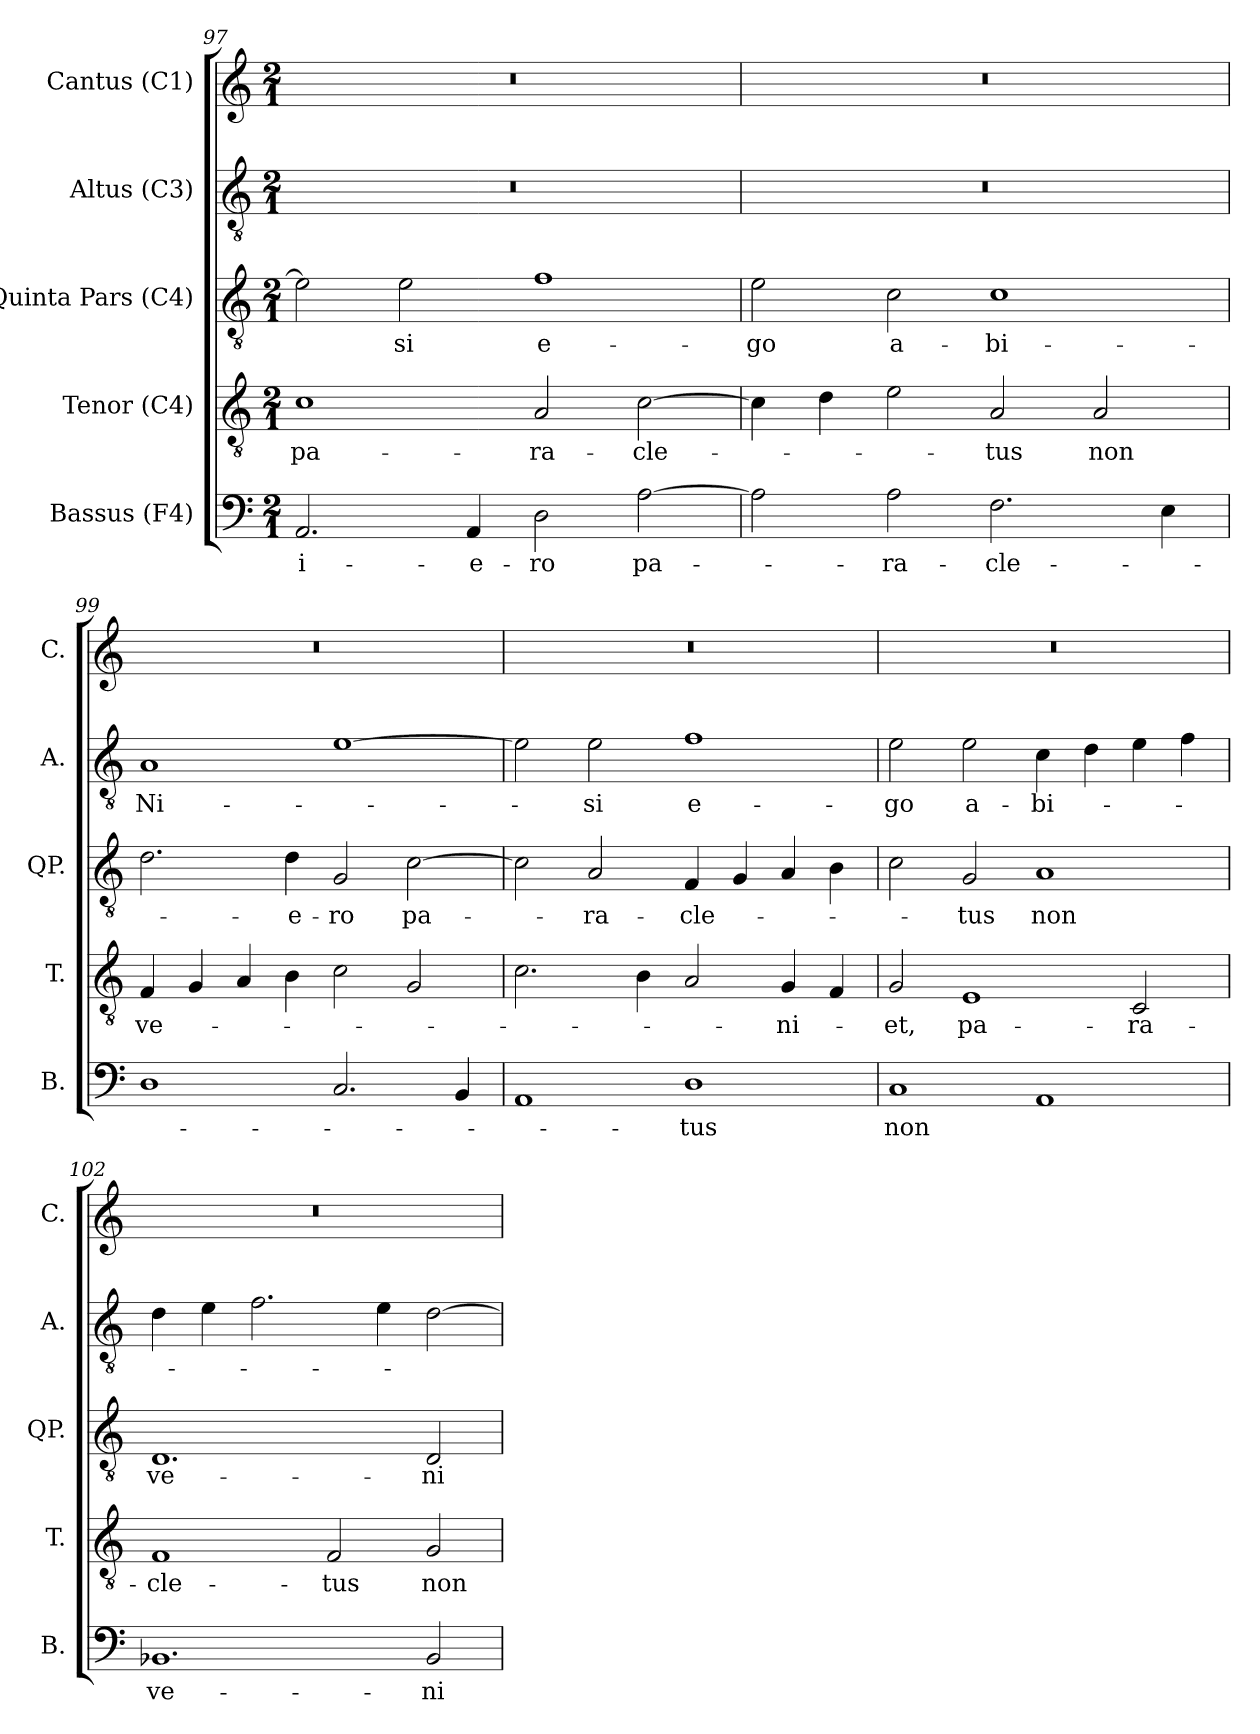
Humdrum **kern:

**kern	**text	**kern	**text	**kern	**text	**kern	**text	**kern
*part5	*part5	*part4	*part4	*part3	*part3	*part2	*part2	*part1
*staff5	*staff5	*staff4	*staff4	*staff3	*staff3	*staff2	*staff2	*staff1
*I"Bassus (F4)	*	*I"Tenor (C4)	*	*I"Quinta Pars (C4)	*	*I"Altus (C3)	*	*I"Cantus (C1)
*I'B.	*	*I'T.	*	*I'QP.	*	*I'A.	*	*I'C.
*clefF4	*	*clefGv2	*	*clefGv2	*	*clefGv2	*	*clefG2
*	*	*ITrd7c12	*	*ITrd7c12	*	*ITrd7c12	*	*
*k[]	*	*k[]	*	*k[]	*	*k[]	*	*k[]
*C:	*	*C:	*	*C:	*	*C:	*	*C:
*M2/1	*	*M2/1	*	*M2/1	*	*M2/1	*	*M2/1
=97	=97	=97	=97	=97	=97	=97	=97	=97
!	!LO:LY:b:color=#000000	!	!	!	!	!	!	!
!	!	!	!LO:LY:b:color=#000000	!	!	!LO:N:vis=1	!	!LO:N:vis=1
2.AAi/	-i-	1Ci	pa-	2Ei\]	.	0r	.	0r
!	!	!	!	!	!LO:LY:b:color=#000000	!	!	!
.	.	.	.	2Ei\	-si	.	.	.
!	!LO:LY:b:color=#000000	!	!	!	!	!	!	!
4AAi/	-e-	.	.	.	.	.	.	.
!	!LO:LY:b:color=#000000	!	!	!	!	!	!	!
!	!	!	!LO:LY:b:color=#000000	!	!	!	!	!
!	!	!	!	!	!LO:LY:b:color=#000000	!	!	!
2Di\	-ro	2AAi/	-ra-	1Fi	e-	.	.	.
!	!LO:LY:b:color=#000000	!	!	!	!	!	!	!
!	!	!	!LO:LY:b:color=#000000	!	!	!	!	!
[2Ai\	pa-	[2Ci\	-cle-	.	.	.	.	.
!!LO:LB:g=z
=98	=98	=98	=98	=98	=98	=98	=98	=98
!	!	!	!	!	!LO:LY:b:color=#000000	!LO:N:vis=1	!	!LO:N:vis=1
2Ai\]	.	4Ci\]	.	2Ei\	-go	0r	.	0r
.	.	4Di\	.	.	.	.	.	.
!	!LO:LY:b:color=#000000	!	!	!	!	!	!	!
!	!	!	!	!	!LO:LY:b:color=#000000	!	!	!
2Ai\	-ra-	2Ei\	.	2Ci\	a-	.	.	.
!	!LO:LY:b:color=#000000	!	!	!	!	!	!	!
!	!	!	!LO:LY:b:color=#000000	!	!	!	!	!
!	!	!	!	!	!LO:LY:b:color=#000000	!	!	!
2.Fi\	-cle-	2AAi/	-tus	1Ci	-bi-	.	.	.
!	!	!	!LO:LY:b:color=#000000	!	!	!	!	!
.	.	2AAi/	non	.	.	.	.	.
4Ei\	.	.	.	.	.	.	.	.
=99	=99	=99	=99	=99	=99	=99	=99	=99
!	!	!	!LO:LY:b:color=#000000	!	!	!	!	!
!	!	!	!	!	!	!	!LO:LY:b:color=#000000	!LO:N:vis=1
1Di	.	4FFi/	ve-	2.Di\	.	1AAi	Ni-	0r
.	.	4GGi/	.	.	.	.	.	.
.	.	4AAi/	.	.	.	.	.	.
!	!	!	!	!	!LO:LY:b:color=#000000	!	!	!
.	.	4BBi\	.	4Di\	-e-	.	.	.
!	!	!	!	!	!LO:LY:b:color=#000000	!	!	!
2.Ci/	.	2Ci\	.	2GGi/	-ro	[1Ei	.	.
!	!	!	!	!	!LO:LY:b:color=#000000	!	!	!
.	.	2GGi/	.	[2Ci\	pa-	.	.	.
4BBi/	.	.	.	.	.	.	.	.
=100	=100	=100	=100	=100	=100	=100	=100	=100
!	!	!	!	!	!	!	!	!LO:N:vis=1
1AAi	.	2.Ci\	.	2Ci\]	.	2Ei\]	.	0r
!	!	!	!	!	!LO:LY:b:color=#000000	!	!	!
!	!	!	!	!	!	!	!LO:LY:b:color=#000000	!
.	.	.	.	2AAi/	-ra-	2Ei\	-si	.
.	.	4BBi\	.	.	.	.	.	.
!	!LO:LY:b:color=#000000	!	!	!	!	!	!	!
!	!	!	!	!	!LO:LY:b:color=#000000	!	!	!
!	!	!	!	!	!	!	!LO:LY:b:color=#000000	!
1Di	-tus	2AAi/	.	4FFi/	-cle-	1Fi	e-	.
.	.	.	.	4GGi/	.	.	.	.
!	!	!	!LO:LY:b:color=#000000	!	!	!	!	!
.	.	4GGi/	-ni-	4AAi/	.	.	.	.
.	.	4FFi/	.	4BBi\	.	.	.	.
=101	=101	=101	=101	=101	=101	=101	=101	=101
!	!LO:LY:b:color=#000000	!	!	!	!	!	!	!
!	!	!	!LO:LY:b:color=#000000	!	!	!	!	!
!	!	!	!	!	!	!	!LO:LY:b:color=#000000	!LO:N:vis=1
1Ci	non	2GGi/	-et,	2Ci\	.	2Ei\	-go	0r
!	!	!	!LO:LY:b:color=#000000	!	!	!	!	!
!	!	!	!	!	!LO:LY:b:color=#000000	!	!	!
!	!	!	!	!	!	!	!LO:LY:b:color=#000000	!
.	.	1EEi	pa-	2GGi/	-tus	2Ei\	a-	.
!	!	!	!	!	!LO:LY:b:color=#000000	!	!	!
!	!	!	!	!	!	!	!LO:LY:b:color=#000000	!
1AAi	.	.	.	1AAi	non	4Ci\	-bi-	.
.	.	.	.	.	.	4Di\	.	.
!	!	!	!LO:LY:b:color=#000000	!	!	!	!	!
.	.	2CCi/	-ra-	.	.	4Ei\	.	.
.	.	.	.	.	.	4Fi\	.	.
!!LO:PB:g=z
=102	=102	=102	=102	=102	=102	=102	=102	=102
!	!LO:LY:b:color=#000000	!	!	!	!	!	!	!
!	!	!	!LO:LY:b:color=#000000	!	!	!	!	!
!	!	!	!	!	!LO:LY:b:color=#000000	!	!	!LO:N:vis=1
1.BB-Xi	ve-	1FFi	-cle-	1.DDi	ve-	4Di\	.	0r
.	.	.	.	.	.	4Ei\	.	.
.	.	.	.	.	.	2.Fi\	.	.
!	!	!	!LO:LY:b:color=#000000	!	!	!	!	!
.	.	2FFi/	-tus	.	.	.	.	.
.	.	.	.	.	.	4Ei\	.	.
!	!LO:LY:b:color=#000000	!	!	!	!	!	!	!
!	!	!	!LO:LY:b:color=#000000	!	!	!	!	!
!	!	!	!	!	!LO:LY:b:color=#000000	!	!	!
2BB-i/	-ni-	2GGi/	non	2DDi/	-ni-	[2Di\	.	.
=	=	=	=	=	=	=	=	=
*-	*-	*-	*-	*-	*-	*-	*-	*-
